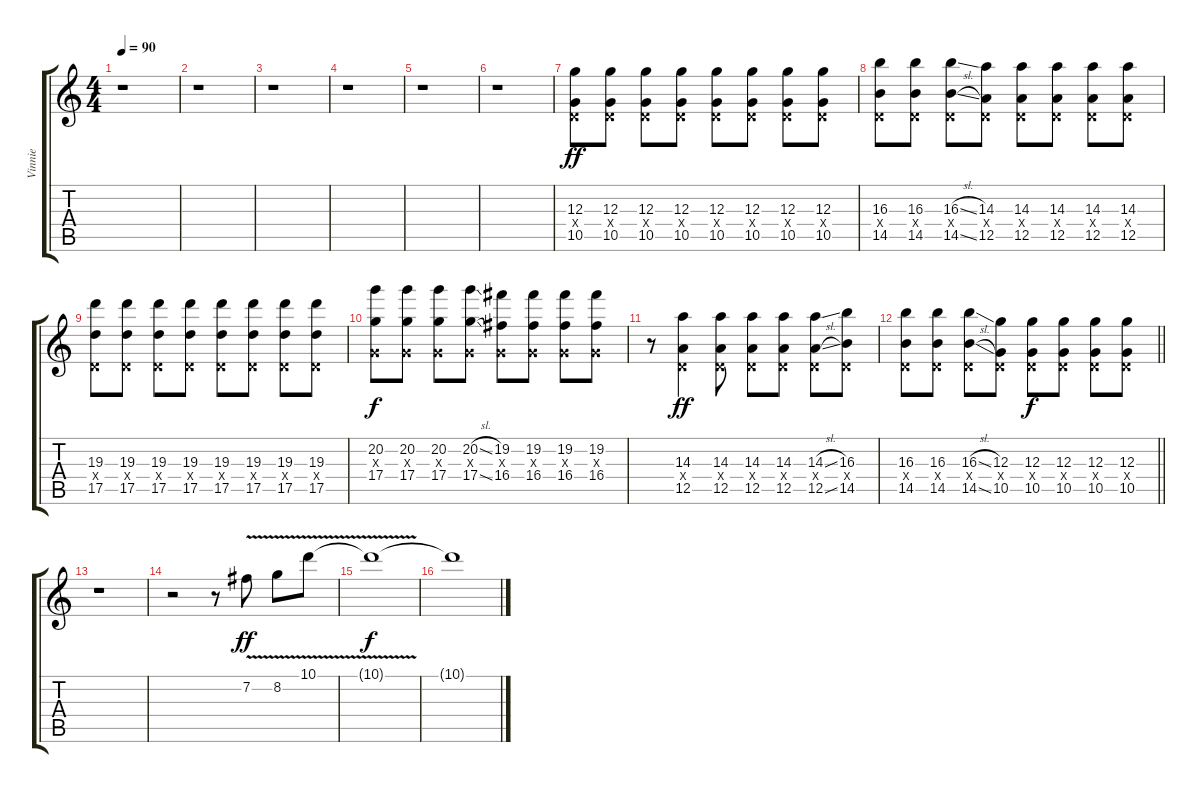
\track ("Vinnie" "Vinnie") {instrument distortionguitar}
\staff {score tabs}
\tuning (E4 B3 G3 D3 A2 E2) {hide}
\ts (4 4)
\tempo 90
\clef g2
\ks c
r.1{dy ff} |
r.1 |
r.1 |
r.1 |
r.1 |
r.1 |
(12.3 0.4{x} 10.5).8 (12.3 0.4{x} 10.5).8 (12.3 0.4{x} 10.5).8 (12.3 0.4{x} 10.5).8 (12.3 0.4{x} 10.5).8 (12.3 0.4{x} 10.5).8 (12.3 0.4{x} 10.5).8 (12.3 0.4{x} 10.5).8 |
(16.3 0.4{x} 14.5).8 (16.3 0.4{x} 14.5).8 (16.3{sl} 0.4{x} 14.5{sl}).8 (14.3 0.4{x} 12.5).8 (14.3 0.4{x} 12.5).8 (14.3 0.4{x} 12.5).8 (14.3 0.4{x} 12.5).8 (14.3 0.4{x} 12.5).8 |
(19.3 0.4{x} 17.5).8 (19.3 0.4{x} 17.5).8 (19.3 0.4{x} 17.5).8 (19.3 0.4{x} 17.5).8 (19.3 0.4{x} 17.5).8 (19.3 0.4{x} 17.5).8 (19.3 0.4{x} 17.5).8 (19.3 0.4{x} 17.5).8 |
(20.2 0.3{x} 17.4).8{dy f} (20.2 0.3{x} 17.4).8 (20.2 0.3{x} 17.4).8 (20.2{sl} 0.3{x} 17.4{sl}).8 (19.2 0.3{x} 16.4).8 (19.2 0.3{x} 16.4).8 (19.2 0.3{x} 16.4).8 (19.2 0.3{x} 16.4).8 |
r.8 (14.3 0.4{x} 12.5).4{dy ff} (14.3 0.4{x} 12.5).8 (14.3 0.4{x} 12.5).8 (14.3 0.4{x} 12.5).8 (14.3{sl} 0.4{x} 12.5{sl}).8 (16.3 0.4{x} 14.5).8 |
\barLineRight lightlight
(16.3 0.4{x} 14.5).8 (16.3 0.4{x} 14.5).8 (16.3{sl} 0.4{x} 14.5{sl}).8 (12.3 0.4{x} 10.5).8 (12.3 0.4{x} 10.5).8{dy f} (12.3 0.4{x} 10.5).8 (12.3 0.4{x} 10.5).8 (12.3 0.4{x} 10.5).8 |
r.1{volume 16 instrument electricguitarclean} |
r.2 r.8 7.2{v}.8{dy ff} 8.2{v}.8 10.1{v}.8 |
10.1{t}.1{dy f} |
10.1{t}.1
